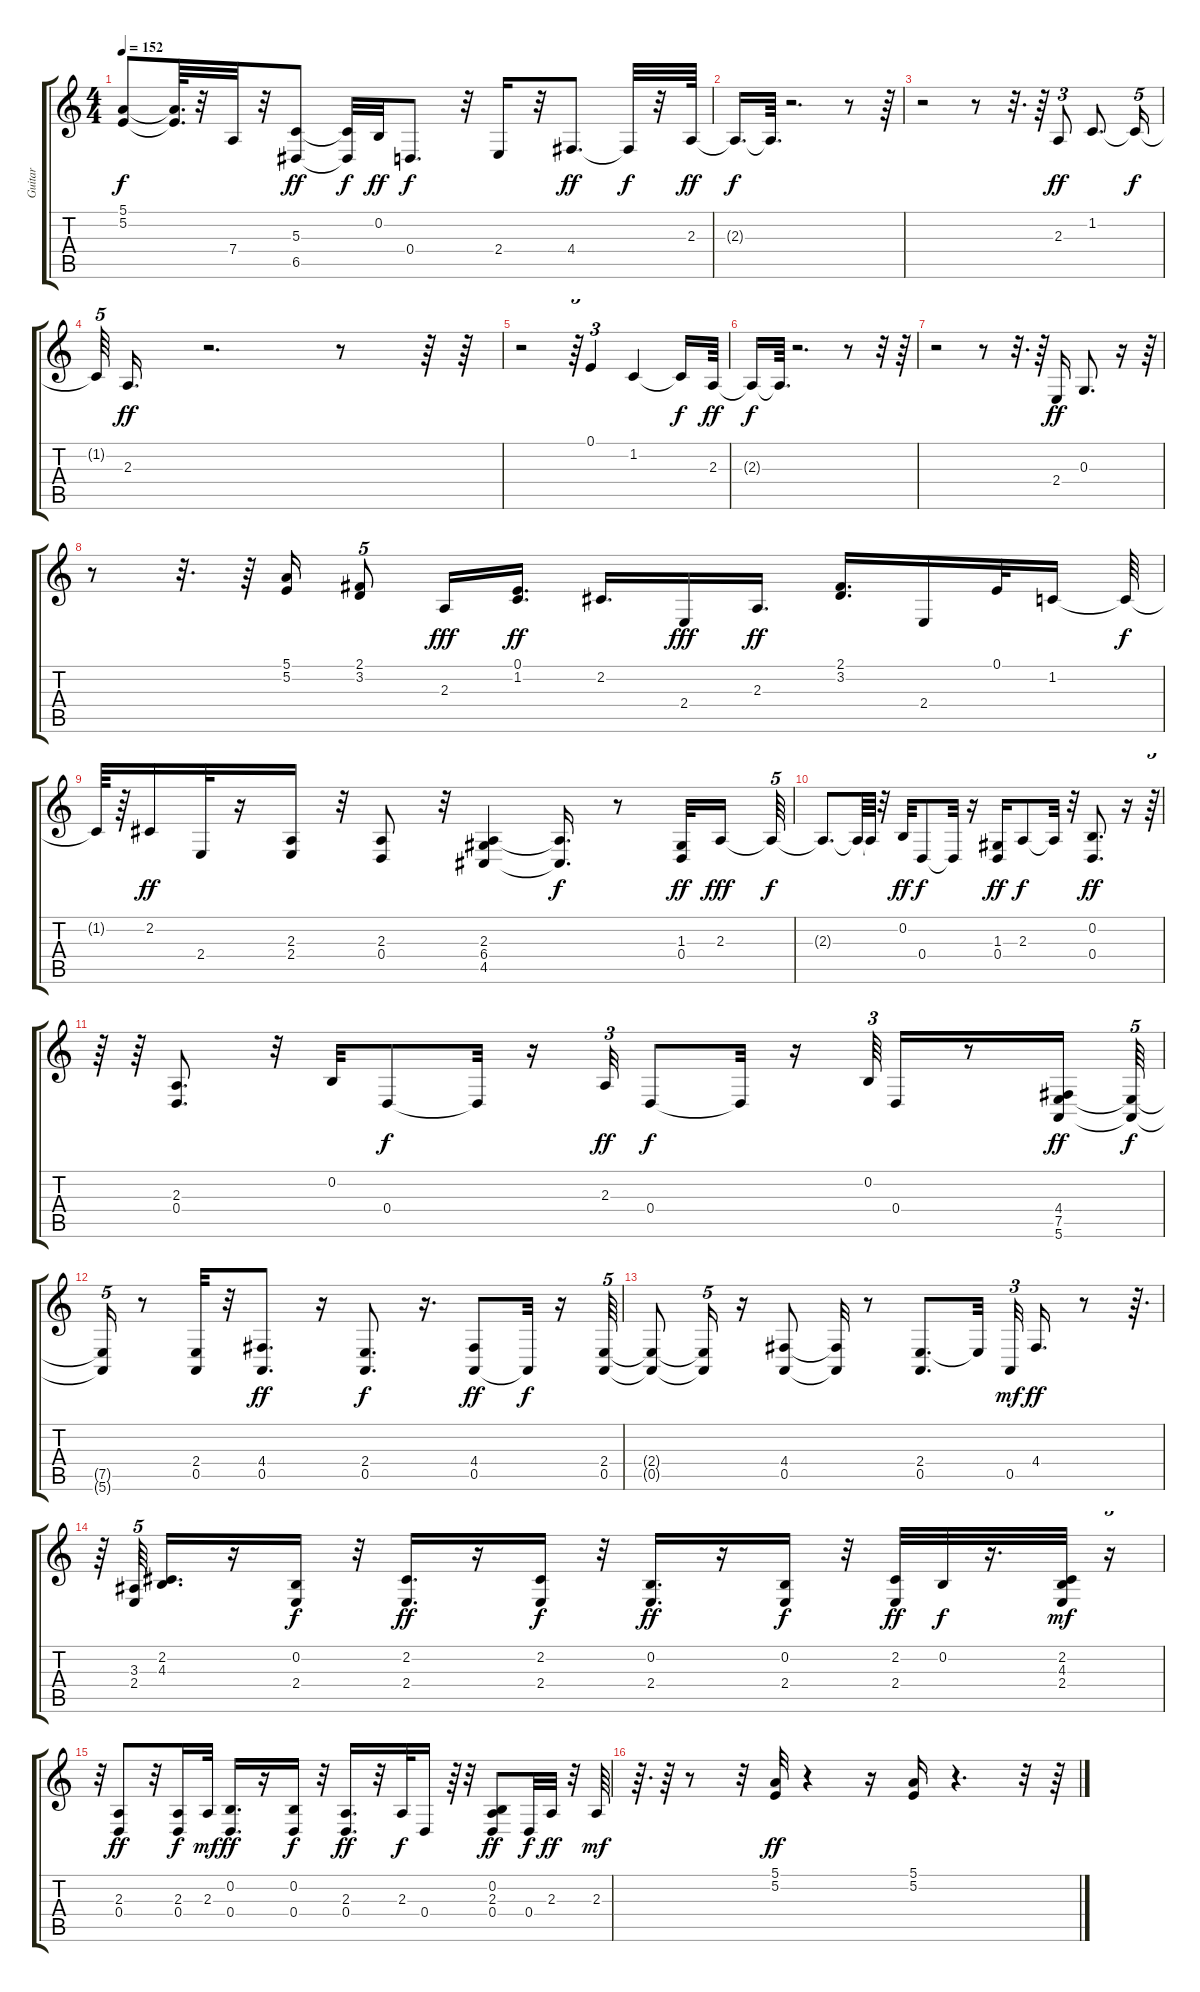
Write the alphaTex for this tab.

\track ("Guitar" "Guitar") {instrument clavinet}
\staff {score tabs}
\tuning (E4 B3 G3 D3 A2 E2) {hide}
\ts (4 4)
\tempo 152
\clef g2
\ks c
(5.1{t} 5.2{t}).8{dy f} (5.1{t} 5.2{t}).64{d} r.32 7.4.32 r.32 (5.3 6.5).8{dy ff} (5.3{t} 6.5{t}).32{dy f} 0.2.32{dy ff} 0.4.8{d dy f} r.32 2.4.16 r.32 4.4.8{d dy ff} 4.4{t}.32{dy f} r.32 2.3.64{dy ff} |
2.3{t}.16{d dy f} 2.3{t}.64{d} r.2{d} r.8 r.64 |
r.2 r.8 r.32{d} r.64 2.3.8{tu (3 2) dy ff} 1.2.8{d} 1.2{t}.16{tu (5 4) dy f} |
1.2{t}.64{tu (5 4)} 2.3.16{d dy ff} r.2{d} r.8 r.64 r.64 |
r.2 r.64{tu (5 4)} 0.1.4{tu (3 2)} 1.2.4 1.2{t}.16{dy f} 2.3.64{dy ff} |
2.3{t}.16{dy f} 2.3{t}.64{d} r.2{d} r.8 r.32 r.64 |
r.2 r.8 r.32{d} r.64 2.4.16{dy ff} 0.3.8{d} r.16 r.64 |
r.8 r.32{d} r.64 (5.1 5.2).16 (2.1 3.2).8{tu (5 4)} 2.3.16{dy fff} (0.1 1.2).16{d dy ff} 2.2.16{d} 2.4.16{dy fff} 2.3.16{d dy ff} (2.1 3.2).16{d} 2.4.16 0.1.32 1.2.16 1.2{t}.64{dy f} |
1.2{t}.64 r.64 2.2.16{dy ff} 2.4.32 r.16 (2.3 2.4).16 r.32 (2.3 0.4).8 r.32 (2.3 6.4 4.5).4 (2.3{t} 4.5{t}).16{d dy f} r.8 (1.3 0.4).32{dy ff} 2.3.16{dy fff} 2.3{t}.64{tu (5 4) dy f} |
2.3{t}.8{d} 2.3{t}.64 2.3{t}.64 r.32 0.2.32{dy ff} 0.4.8{dy f} 0.4{t}.32 r.16 (1.3 0.4).16{dy ff} 2.3.8{dy f} 2.3{t}.32 r.32 (0.2 0.4).8{d dy ff} r.16 r.64{tu (5 4)} |
r.64 r.64 (2.3 0.4).8{d} r.32 0.2.32 0.4.8{dy f} 0.4{t}.32 r.16 2.3.32{tu (3 2) dy ff} 0.4.8{dy f} 0.4{t}.32 r.16 0.2.64{tu (3 2)} 0.4.16 r.8 (4.4 7.5 5.6).16{dy ff} (7.5{t} 5.6{t}).64{tu (5 4) dy f} |
(7.5{t} 5.6{t}).16{tu (5 4)} r.8 (2.4 0.5).32 r.32 (4.4 0.5).8{d dy ff} r.16 (2.4 0.5).8{d dy f} r.16{d} (4.4 0.5).8{dy ff} 0.5{t}.32{dy f} r.16 (2.4 0.5).64{tu (5 4)} |
(2.4{t} 0.5{t}).8 (2.4{t} 0.5{t}).16{tu (5 4)} r.16 (4.4 0.5).8 (4.4{t} 0.5{t}).32 r.8 (2.4 0.5).8{d} 2.4{t}.32 0.5.32{tu (3 2) dy mf} 4.4.16{d dy ff} r.8 r.64{d} |
r.64 (3.3 2.4).64{tu (5 4)} (2.2 4.3).16{d} r.16 (0.2 2.4).16{dy f} r.32 (2.2 2.4).16{d dy ff} r.16 (2.2 2.4).16{dy f} r.32 (0.2 2.4).16{d dy ff} r.16 (0.2 2.4).16{dy f} r.32 (2.2 2.4).32{dy ff} 0.2.32{dy f} r.16{d} (2.2 4.3 2.4).32{dy mf} r.16{tu (3 2)} |
r.32{tu (3 2)} (2.3 0.4).8{dy ff} r.32 (2.3 0.4).16{dy f} 2.3.32{dy mf} (0.2 0.4).16{d dy ff} r.16 (0.2 0.4).16{dy f} r.32 (2.3 0.4).16{d dy ff} r.32 2.3.32{dy f} 0.4.16 r.64 r.32 (0.2 2.3 0.4).8{dy ff} 0.4.32{dy f} 2.3.32{dy ff} r.32 2.3.64{dy mf} |
r.64{d} r.64 r.8 r.32 (5.1 5.2).32{dy ff} r.4 r.16 (5.1 5.2).16 r.4{d} r.32 r.64
